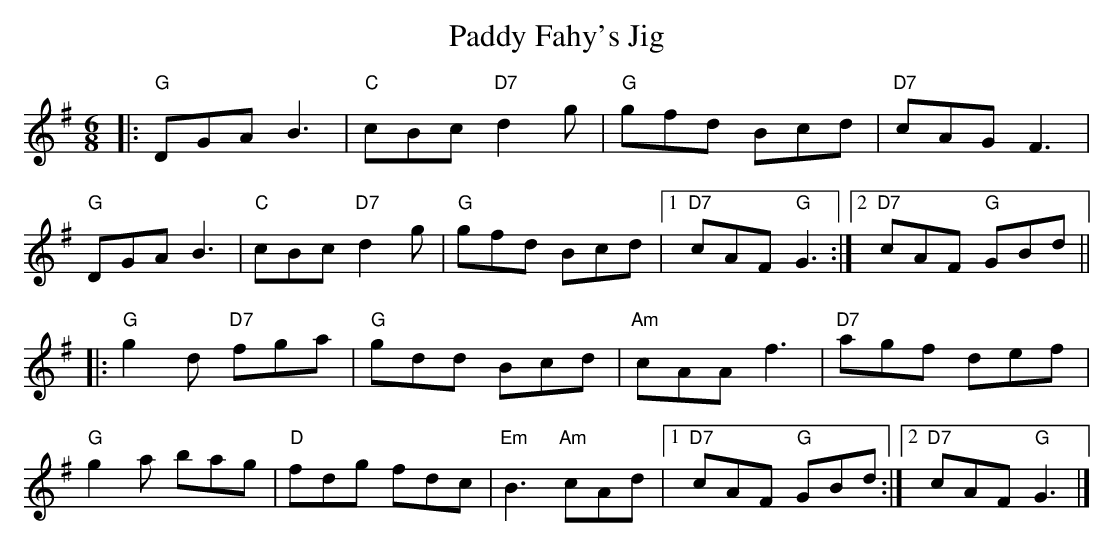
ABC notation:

X:1
T:Paddy Fahy's Jig
M:6/8
L:1/8
K:G
|:"G"DGA B3|"C"cBc "D7"d2g|"G"gfd Bcd|"D7"cAG F3|
"G"DGA B3|"C"cBc "D7"d2g|"G"gfd Bcd|1 "D7"cAF "G"G3:|2 "D7"cAF "G"GBd||
|:"G"g2d "D7"fga|"G"gdd Bcd|"Am"cAA f3|"D7"agf def|
"G"g2a bag|"D"fdg fdc|"Em"B3 "Am"cAd|1"D7" cAF "G"GBd:|2"D7"cAF "G"G3|]
